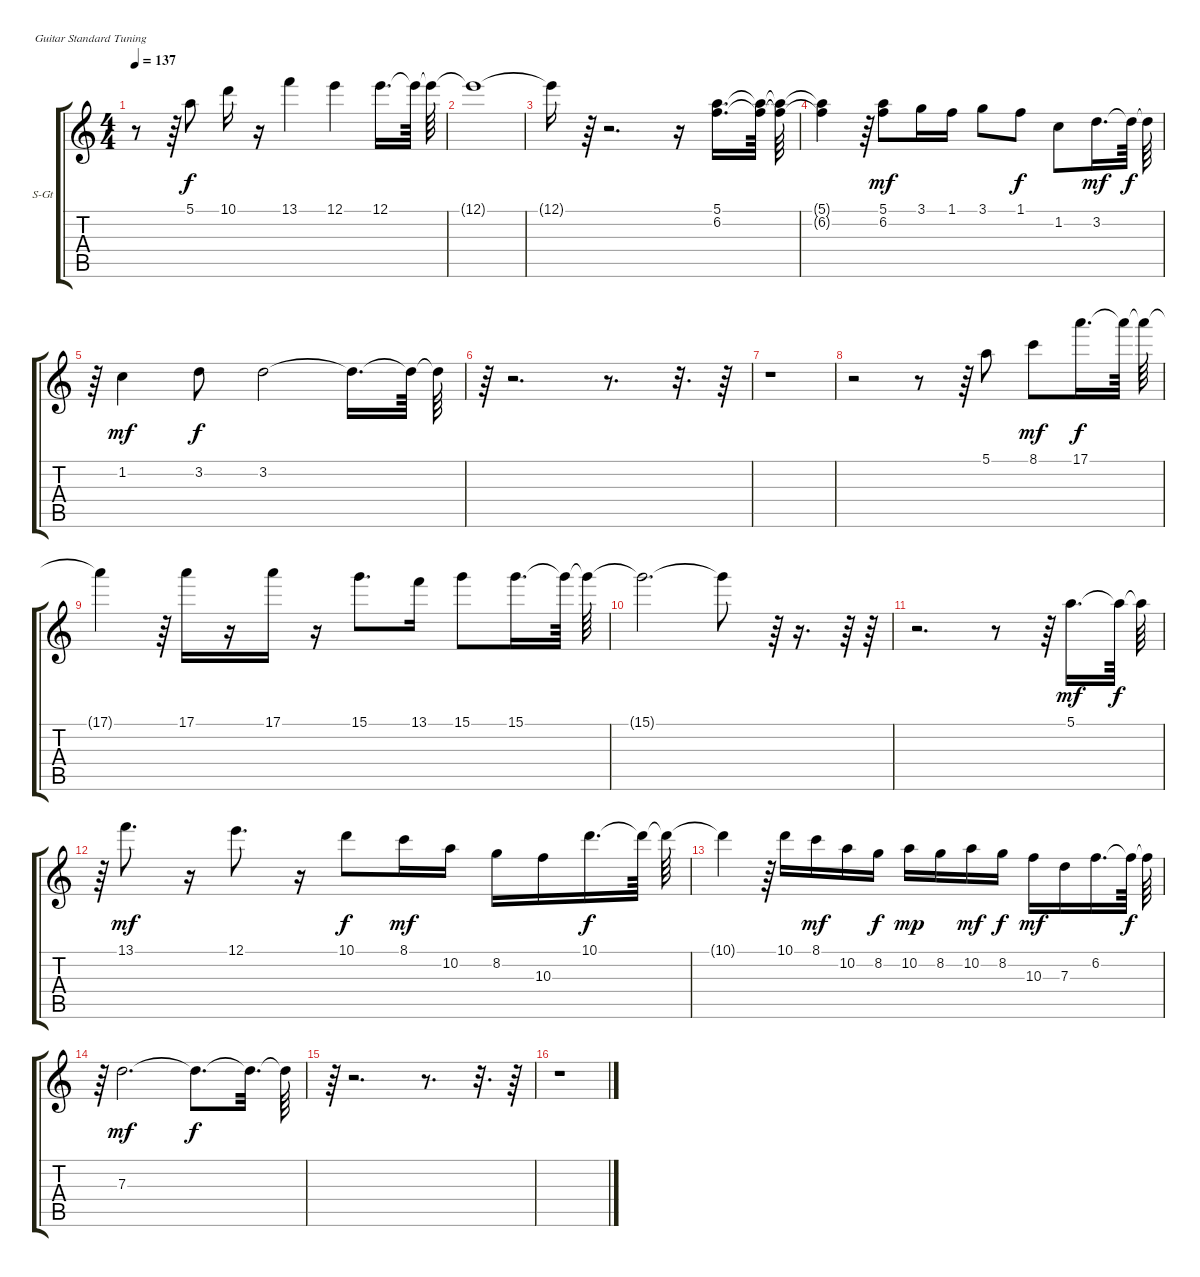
\bracketExtendMode groupsimilarinstruments
\firstSystemTrackNameOrientation horizontal
\otherSystemsTrackNameOrientation horizontal
\track ("Æ®·¢ 6" "S-Gt") {instrument percussiveorgan}
\staff {score tabs}
\tuning (E4 B3 G3 D3 A2 E2)
\displaytranspose 12
\ts (4 4)
\tempo 137
\clef g2
\ks c
r.8{dy f} r.64 5.1.8 10.1.16 r.16 13.1.4 12.1.4 12.1.16{d} 12.1{t}.64 12.1{t}.64 |
12.1{t}.1 |
12.1{t}.16 r.64 r.2{d} r.16 (5.1 6.2).16{d} (5.1{t} 6.2{t}).64 (5.1{t} 6.2{t}).64 |
(5.1{t} 6.2{t}).4 r.64 (5.1 6.2).8{dy mf} 3.1.16 1.1.16 3.1.8 1.1.8{dy f} 1.2.8 3.2.16{d dy mf} 3.2{t}.64{dy f} 3.2{t}.64 |
r.64 1.2.4{dy mf} 3.2.8{dy f} 3.2.2 3.2{t}.16{d} 3.2{t}.64 3.2{t}.64 |
r.64 r.2{d} r.8{d} r.32{d} r.64 |
r.1 |
r.2 r.8 r.64 5.1.8 8.1.8{dy mf} 17.1.16{d dy f} 17.1{t}.64 17.1{t}.64 |
17.1{t}.4 r.64 17.1.16 r.16 17.1.16 r.16 15.1.8{d} 13.1.16 15.1.8 15.1.16{d} 15.1{t}.64 15.1{t}.64 |
15.1{t}.2{d} 15.1{t}.8 r.64 r.16{d} r.64 r.64 |
r.2{d} r.8 r.64 5.1.16{d dy mf} 5.1{t}.64{dy f} 5.1{t}.64 |
r.64 13.1.8{d dy mf} r.16 12.1.8{d} r.16 10.1.8{dy f} 8.1.16{dy mf} 10.2.16 8.2.16 10.3.16 10.1.16{d dy f} 10.1{t}.64 10.1{t}.64 |
10.1{t}.4 r.64 10.1.16 8.1.16{dy mf} 10.2.16 8.2.16{dy f} 10.2.16{dy mp} 8.2.16 10.2.16{dy mf} 8.2.16{dy f} 10.3.16{dy mf} 7.3.16 6.2.16{d} 6.2{t}.64{dy f} 6.2{t}.64 |
r.64 7.3.2{d dy mf} 7.3{t}.8{d dy f} 7.3{t}.32{d} 7.3{t}.64 |
r.64 r.2{d} r.8{d} r.32{d} r.64 |
r.1
